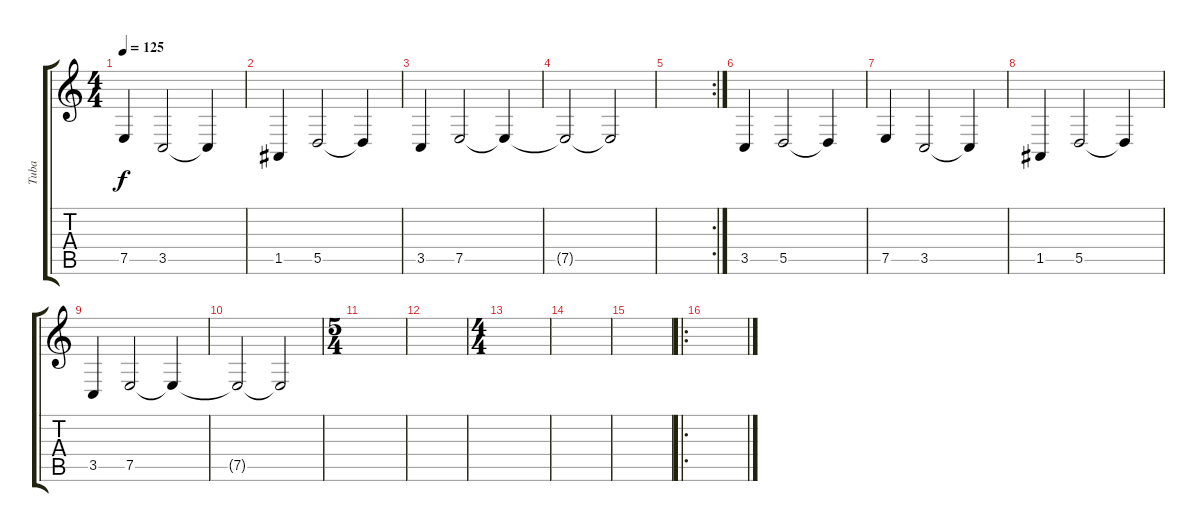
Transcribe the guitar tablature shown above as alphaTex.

\track ("Tuba" "Tuba") {instrument tuba}
\staff {score tabs}
\tuning (E4 B3 G3 D3 A2 E2) {hide}
\ts (4 4)
\tempo 125
\clef g2
\ks c
7.5.4{dy f} 3.5.2 3.5{t}.4 |
1.5.4 5.5.2 5.5{t}.4 |
3.5.4 7.5.2 7.5{t}.4 |
7.5{t}.2 7.5{t}.2 |
\rc 2
|
3.5.4 5.5.2 5.5{t}.4 |
7.5.4 3.5.2 3.5{t}.4 |
1.5.4 5.5.2 5.5{t}.4 |
3.5.4 7.5.2 7.5{t}.4 |
7.5{t}.2 7.5{t}.2 |
\ts (5 4)
|
|
\ts (4 4)
|
|
|
\ro
